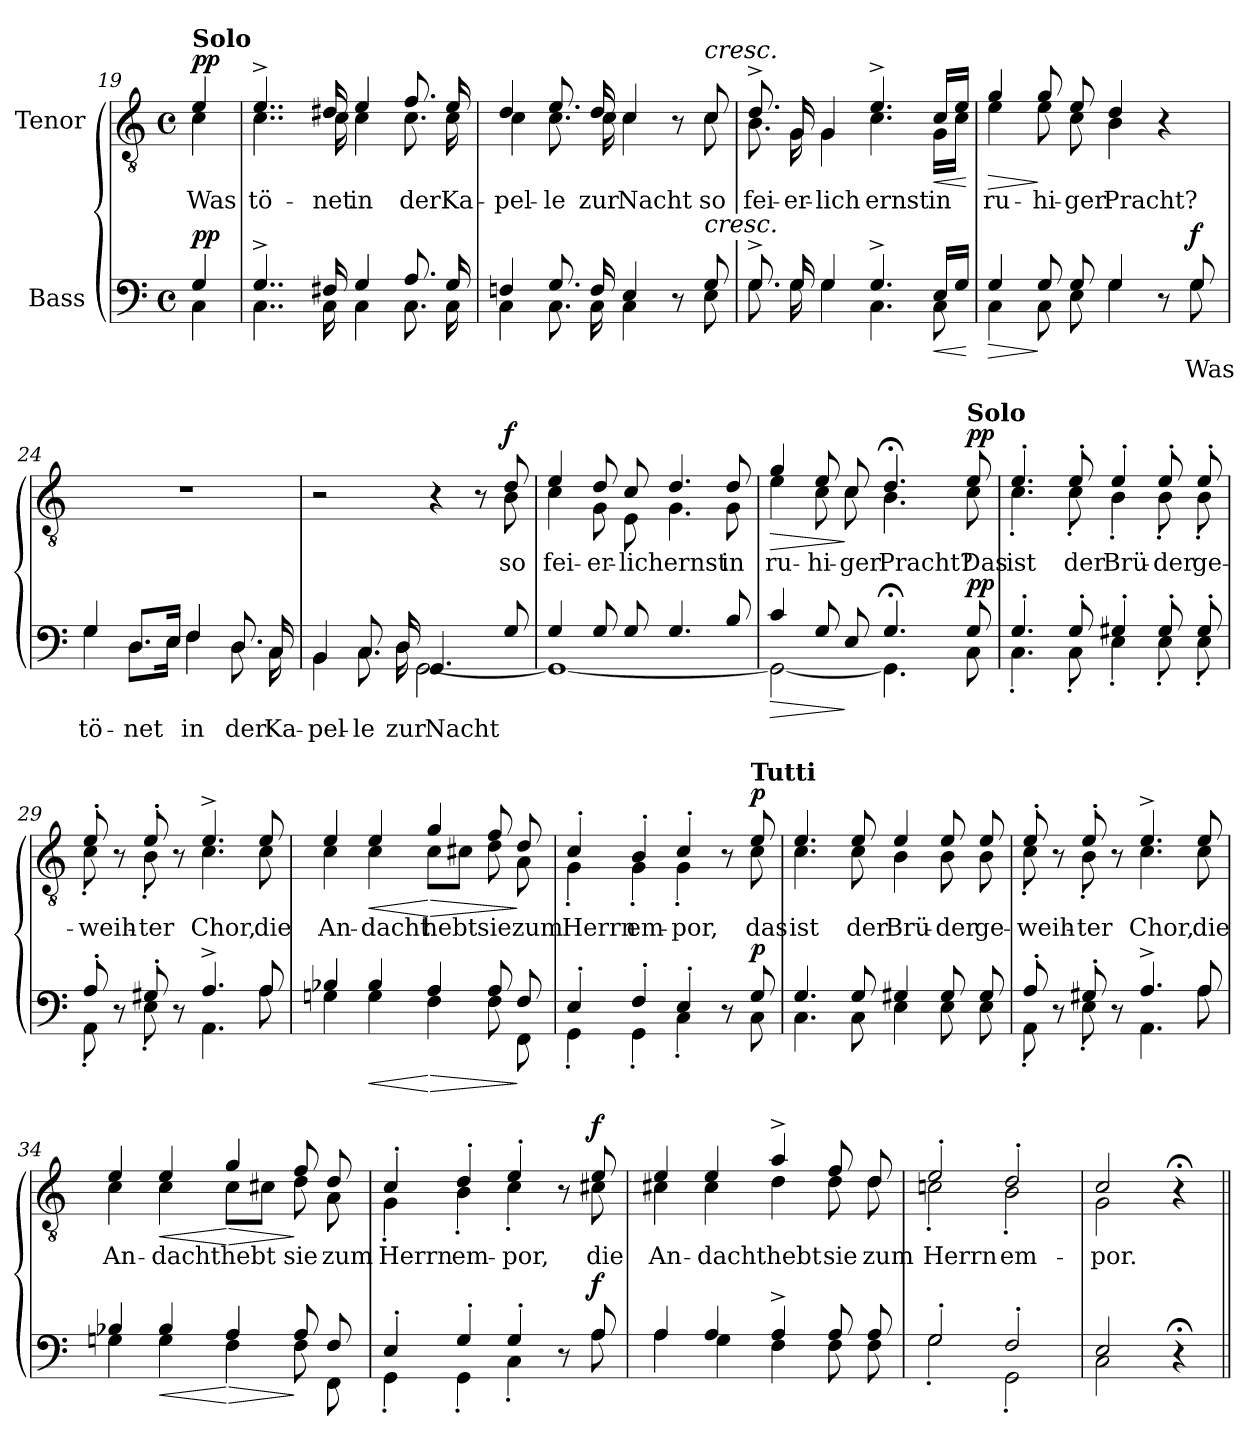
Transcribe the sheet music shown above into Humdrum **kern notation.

**kern	**text	**dynam	**kern	**text	**dynam
*part2	*part2	*part2	*part1	*part1	*part1
*staff2	*staff2	*staff2	*staff1	*staff1	*staff1
*I"Bass	*	*	*I"Tenor	*	*
!!LO:PB:g=z
*clefF4	*	*	*clefGv2	*	*
*k[]	*	*	*k[]	*	*
*M4/4	*	*	*M4/4	*	*
*met(c)	*	*	*met(c)	*	*
=19X1	=19X1	=19X1	=19X1	=19X1	=19X1
*^	*	*	*^	*	*
!	!	!	!	!LO:TX:a:B:t=Solo	!	!	!
!	!	!	!LO:DY:a	!	!	!	!LO:DY:a
4G/	4C\	.	pp	4e/	4c\	Was	pp
=20	=20	=20	=20	=20	=20	=20	=20
4..G^/	4..C\	.	.	4..e^/	4..c\	tö-	.
16F#X/	16C\	.	.	16d#X/	16c\	-net	.
4G/	4C\	.	.	4e/	4c\	in	.
8.A/	8.C\	.	.	8.f/	8.c\	der	.
16G/	16C\	.	.	16e/	16c\	Ka-	.
=21	=21	=21	=21	=21	=21	=21	=21
4Fn/	4C\	.	.	4d/	4c\	-pel-	.
8.G/	8.C\	.	.	8.e/	8.c\	-le	.
16F/	16C\	.	.	16d/	16c\	zur	.
4E/	4C\	.	.	4c/	4c\	Nacht	.
8r	8ryy	.	.	8r	8ryy	.	.
!	!	!	!	!LO:TX:a:i:t=cresc.	!	!	!
!LO:TX:a:i:t=cresc.	!	!	!	!	!	!	!
8G/	8E\	.	.	8c/	8c\	so	.
=22	=22	=22	=22	=22	=22	=22	=22
8.G^/	8.G\	.	.	8.d^/	8.B\	fei-	.
16G/	16G\	.	.	16G/	16G\	-er-	.
4G/	4G\	.	.	4G/	4G\	-lich	.
4.G^/	4.C\	.	.	4.e^/	4.c\	ernst	.
!	!	!	!LO:HP:b	!	!	!	!LO:HP:b
16E/LL	8C\	.	<	16c/LL	16G\LL	in	<
16G/JJ	.	.	.	16e/JJ	16c\JJ	.	.
*v	*v	*	*	*	*	*	*
*	*	*	*v	*v	*	*
.	.	[	.	.	[
!!LO:LB:g=z
=23	=23	=23	=23	=23	=23
!	!	!LO:HP:b	!	!	!LO:HP:b
*^	*	*	*^	*	*
4G/	4C\	.	>	4g/	4e\	ru-	>
8G/	8C\	.	]	8g/	8e\	-hi-	]
8G/	8E\	.	.	8e/	8c\	-ger	.
4G/	4G\	.	.	4d/	4B\	Pracht?	.
8r	8ryy	.	.	4r	4ryy	.	.
!	!	!	!LO:DY:a	!	!	!	!
8G/	8G\	Was	f	.	.	.	.
*	*	*	*	*v	*v	*	*
=24	=24	=24	=24	=24	=24	=24
4G/	4G\	tö-	.	1r	.	.
8.D/L	8.D\L	-net	.	.	.	.
16E/Jk	16E\Jk	.	.	.	.	.
4F/	4F\	in	.	.	.	.
8.D/	8.D\	der	.	.	.	.
16C/	16C\	Ka-	.	.	.	.
=25	=25	=25	=25	=25	=25	=25
*	*	*	*	*^	*	*
4BB/	4BB\	-pel-	.	2r	2ryy	.	.
8.C/	8.C\	-le	.	.	.	.	.
16D/	16D\	zur	.	.	.	.	.
4.GG/	[2GG\	Nacht	.	4r	4ryy	.	.
.	.	.	.	8r	8ryy	.	.
!	!	!	!	!	!	!	!LO:DY:a
8G/	.	.	.	8d/	8B\	so	f
!!LO:LB:g=z	!!
=26	=26	=26	=26	=26	=26	=26	=26
4G/	1GG_	.	.	4e/	4c\	fei-	.
8G/	.	.	.	8d/	8G\	-er-	.
8G/	.	.	.	8c/	8E\	-lich	.
4.G/	.	.	.	4.d/	4.G\	ernst	.
8B/	.	.	.	8d/	8G\	in	.
=27	=27	=27	=27	=27	=27	=27	=27
!	!	!	!LO:HP:b	!	!	!	!LO:HP:b
4c/	2GG\_	.	>	4g/	4e\	ru-	>
8G/	.	.	.	8e/	8c\	-hi-	.
8E/	.	.	]	8c/	8c\	-ger	]
4.G;</	4.GG\]	.	.	4.d;</	4.B\	Pracht?	.
!	!	!	!	!LO:TX:a:B:t=Solo	!	!	!
!	!	!	!LO:DY:a	!	!	!	!LO:DY:a
8G/	8C\	.	pp	8e/	8c\	Das	pp
=28	=28	=28	=28	=28	=28	=28	=28
4.G'/	4.C'\	.	.	4.e'/	4.c'\	ist	.
8G'/	8C'\	.	.	8e'/	8c'\	der	.
4G#X'/	4E'\	.	.	4e'/	4B'\	Brü-	.
8G#'/	8E'\	.	.	8e'/	8B'\	-der	.
8G#'/	8E'\	.	.	8e'/	8B'\	ge-	.
=29	=29	=29	=29	=29	=29	=29	=29
8A'/	8AA'\	.	.	8e'/	8c'\	-weih-	.
8r	8ryy	.	.	8r	8ryy	.	.
8G#X'/	8E'\	.	.	8e'/	8B'\	-ter	.
8r	8ryy	.	.	8r	8ryy	.	.
4.A^/	4.AA\	.	.	4.e^/	4.c\	Chor,	.
8A/	8A\	.	.	8e/	8c\	die	.
!!LO:LB:g=z	!!
=30	=30	=30	=30	=30	=30	=30	=30
4B-X/	4Gn\	.	.	4e/	4c\	An-	.
!	!	!	!LO:HP:b	!	!	!	!LO:HP:b
4B-/	4G\	.	<	4e/	4c\	-dacht	<
!	!	!	!LO:HP:n=1:b	!	!	!	!LO:HP:n=1:b
4A/	4F\	.	[ >	4g/	8c\L	hebt	[ >
.	.	.	.	.	8c#X\J	.	.
8A/	8F\	.	.	8f/	8d\	sie	.
8F/	8FF\	.	]	8d/	8A\	zum	]
=31	=31	=31	=31	=31	=31	=31	=31
4E'/	4GG'\	.	.	4c'/	4G'\	Herrn	.
4F'/	4GG'\	.	.	4B'/	4G'\	em-	.
4E'/	4C'\	.	.	4c'/	4G'\	-por,	.
8r	8ryy	.	.	8r	8ryy	.	.
!	!	!	!	!LO:TX:a:B:t=Tutti	!	!	!
!	!	!	!LO:DY:a	!	!	!	!LO:DY:a
8G/	8C\	.	p	8e/	8c\	das	p
=32	=32	=32	=32	=32	=32	=32	=32
4.G/	4.C\	.	.	4.e/	4.c\	ist	.
8G/	8C\	.	.	8e/	8c\	der	.
4G#X/	4E\	.	.	4e/	4B\	Brü-	.
8G#/	8E\	.	.	8e/	8B\	-der	.
8G#/	8E\	.	.	8e/	8B\	ge-	.
=33	=33	=33	=33	=33	=33	=33	=33
8A'/	8AA'\	.	.	8e'/	8c'\	-weih-	.
8r	8ryy	.	.	8r	8ryy	.	.
8G#X'/	8E'\	.	.	8e'/	8B'\	-ter	.
8r	8ryy	.	.	8r	8ryy	.	.
4.A^/	4.AA\	.	.	4.e^/	4.c\	Chor,	.
8A/	8A\	.	.	8e/	8c\	die	.
!!LO:LB:g=z	!!
=34	=34	=34	=34	=34	=34	=34	=34
4B-X/	4Gn\	.	.	4e/	4c\	An-	.
!	!	!	!LO:HP:b	!	!	!	!LO:HP:b
4B-/	4G\	.	<	4e/	4c\	-dacht	<
!	!	!	!LO:HP:n=1:b	!	!	!	!LO:HP:n=1:b
4A/	4F\	.	[ >	4g/	8c\L	hebt	[ >
.	.	.	.	.	8c#X\J	.	.
8A/	8F\	.	]	8f/	8d\	sie	]
8F/	8FF\	.	.	8d/	8A\	zum	.
=35	=35	=35	=35	=35	=35	=35	=35
4E'/	4GG'\	.	.	4c'/	4G'\	Herrn	.
4G'/	4GG'\	.	.	4d'/	4B'\	em-	.
4G'/	4C'\	.	.	4e'/	4c'\	-por,	.
8r	8ryy	.	.	8r	8ryy	.	.
!	!	!	!LO:DY:a	!	!	!	!LO:DY:a
8A/	8A\	.	f	8e/	8c#X\	die	f
=36	=36	=36	=36	=36	=36	=36	=36
4A/	4A\	.	.	4e/	4c#X\	An-	.
4A/	4G\	.	.	4e/	4c#\	-dacht	.
4A^/	4F\	.	.	4a^/	4d\	hebt	.
8A/	8F\	.	.	8f/	8d\	sie	.
8A/	8F\	.	.	8d/	8d\	zum	.
=37	=37	=37	=37	=37	=37	=37	=37
2G'/	2G'\	.	.	2e'/	2cn'\	Herrn	.
2F'/	2GG'\	.	.	2d'/	2B'\	em-	.
=38	=38	=38	=38	=38	=38	=38	=38
2E/	2C\	.	.	2c/	2G\	-por.	.
4r;<	4ryy	.	.	4r;<	4ryy	.	.
*v	*v	*	*	*	*	*	*
*	*	*	*v	*v	*	*
=||	=||	=||	=||	=||	=||
*-	*-	*-	*-	*-	*-
